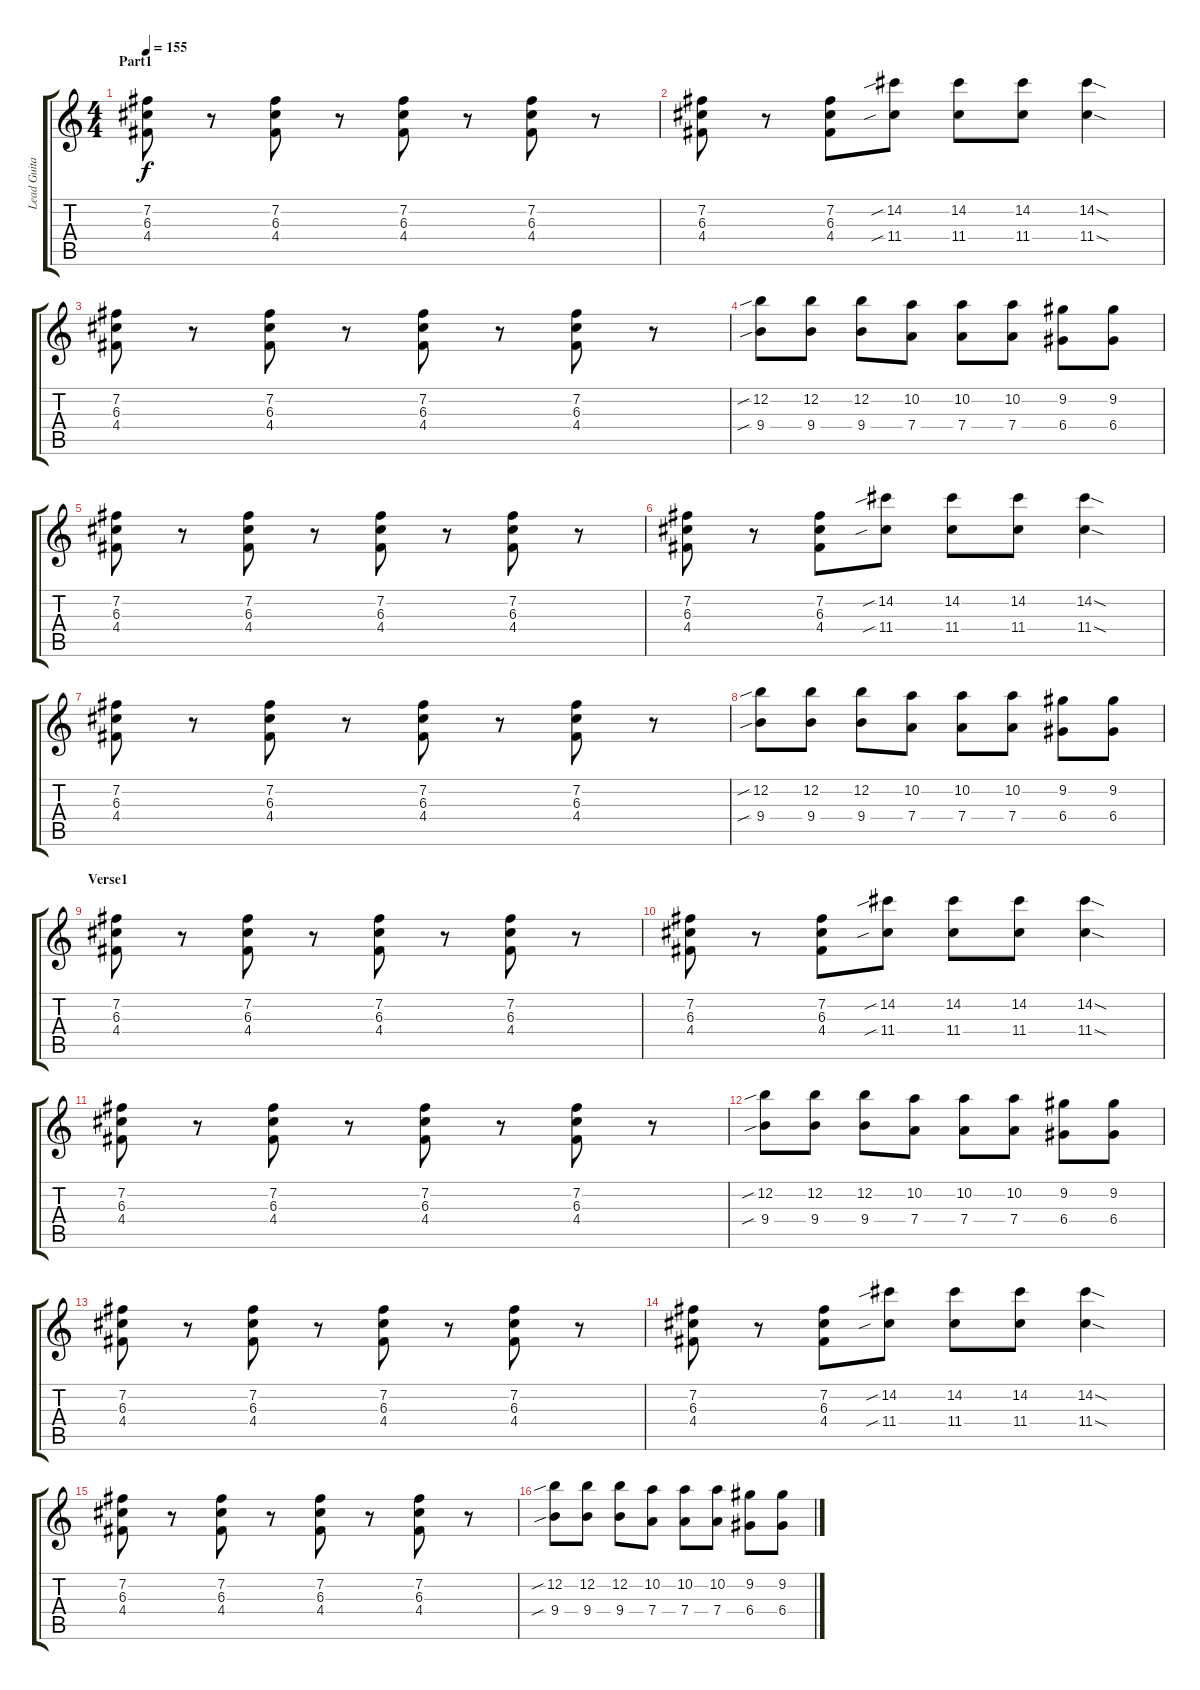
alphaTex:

\track ("Lead Guitar" "Lead Guita") {instrument overdrivenguitar}
\staff {score tabs}
\tuning (E4 B3 G3 D3 A2 E2) {hide}
\ts (4 4)
\section ("" "Part1")
\tempo 155
\clef g2
\ks c
(7.2 6.3 4.4).8{dy f} r.8 (7.2 6.3 4.4).8 r.8 (7.2 6.3 4.4).8 r.8 (7.2 6.3 4.4).8 r.8 |
(7.2 6.3 4.4).8 r.8 (7.2 6.3 4.4).8 (14.2{sib} 11.4{sib}).8 (14.2 11.4).8 (14.2 11.4).8 (14.2{sod} 11.4{sod}).4 |
(7.2 6.3 4.4).8 r.8 (7.2 6.3 4.4).8 r.8 (7.2 6.3 4.4).8 r.8 (7.2 6.3 4.4).8 r.8 |
(12.2{sib} 9.4{sib}).8 (12.2 9.4).8 (12.2 9.4).8 (10.2 7.4).8 (10.2 7.4).8 (10.2 7.4).8 (9.2 6.4).8 (9.2 6.4).8 |
(7.2 6.3 4.4).8 r.8 (7.2 6.3 4.4).8 r.8 (7.2 6.3 4.4).8 r.8 (7.2 6.3 4.4).8 r.8 |
(7.2 6.3 4.4).8 r.8 (7.2 6.3 4.4).8 (14.2{sib} 11.4{sib}).8 (14.2 11.4).8 (14.2 11.4).8 (14.2{sod} 11.4{sod}).4 |
(7.2 6.3 4.4).8 r.8 (7.2 6.3 4.4).8 r.8 (7.2 6.3 4.4).8 r.8 (7.2 6.3 4.4).8 r.8 |
(12.2{sib} 9.4{sib}).8 (12.2 9.4).8 (12.2 9.4).8 (10.2 7.4).8 (10.2 7.4).8 (10.2 7.4).8 (9.2 6.4).8 (9.2 6.4).8 |
\section ("" "Verse1")
(7.2 6.3 4.4).8 r.8 (7.2 6.3 4.4).8 r.8 (7.2 6.3 4.4).8 r.8 (7.2 6.3 4.4).8 r.8 |
(7.2 6.3 4.4).8 r.8 (7.2 6.3 4.4).8 (14.2{sib} 11.4{sib}).8 (14.2 11.4).8 (14.2 11.4).8 (14.2{sod} 11.4{sod}).4 |
(7.2 6.3 4.4).8 r.8 (7.2 6.3 4.4).8 r.8 (7.2 6.3 4.4).8 r.8 (7.2 6.3 4.4).8 r.8 |
(12.2{sib} 9.4{sib}).8 (12.2 9.4).8 (12.2 9.4).8 (10.2 7.4).8 (10.2 7.4).8 (10.2 7.4).8 (9.2 6.4).8 (9.2 6.4).8 |
(7.2 6.3 4.4).8 r.8 (7.2 6.3 4.4).8 r.8 (7.2 6.3 4.4).8 r.8 (7.2 6.3 4.4).8 r.8 |
(7.2 6.3 4.4).8 r.8 (7.2 6.3 4.4).8 (14.2{sib} 11.4{sib}).8 (14.2 11.4).8 (14.2 11.4).8 (14.2{sod} 11.4{sod}).4 |
(7.2 6.3 4.4).8 r.8 (7.2 6.3 4.4).8 r.8 (7.2 6.3 4.4).8 r.8 (7.2 6.3 4.4).8 r.8 |
(12.2{sib} 9.4{sib}).8 (12.2 9.4).8 (12.2 9.4).8 (10.2 7.4).8 (10.2 7.4).8 (10.2 7.4).8 (9.2 6.4).8 (9.2 6.4).8
